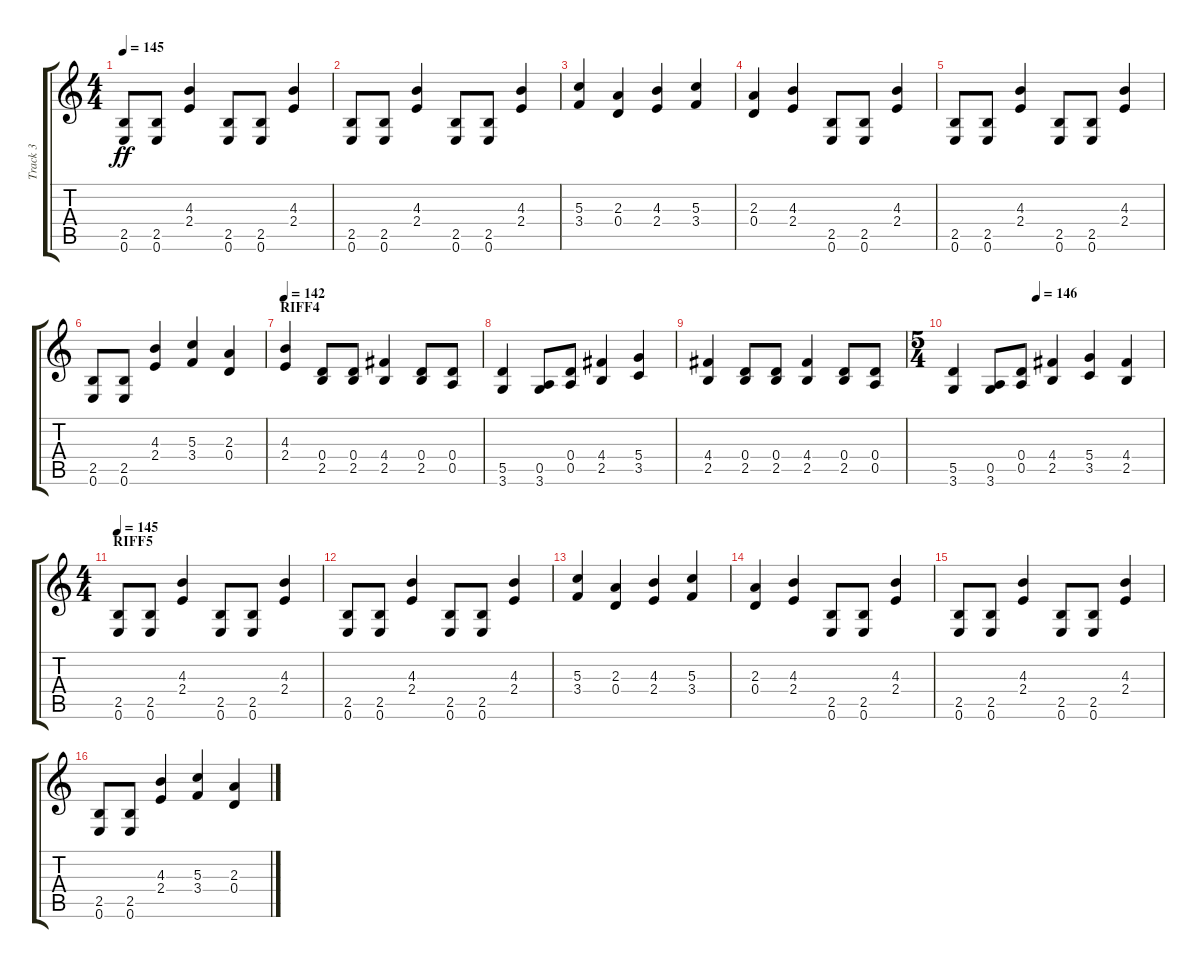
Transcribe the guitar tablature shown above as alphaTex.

\track ("Track 3" "Track 3") {instrument distortionguitar}
\staff {score tabs}
\tuning (E4 B3 G3 D3 A2 E2) {hide}
\ts (4 4)
\tempo 145
\clef g2
\ks c
(2.5 0.6).8{dy ff} (2.5 0.6).8 (4.3 2.4).4 (2.5 0.6).8 (2.5 0.6).8 (4.3 2.4).4 |
(2.5 0.6).8 (2.5 0.6).8 (4.3 2.4).4 (2.5 0.6).8 (2.5 0.6).8 (4.3 2.4).4 |
(5.3 3.4).4 (2.3 0.4).4 (4.3 2.4).4 (5.3 3.4).4 |
(2.3 0.4).4 (4.3 2.4).4 (2.5 0.6).8 (2.5 0.6).8 (4.3 2.4).4 |
(2.5 0.6).8 (2.5 0.6).8 (4.3 2.4).4 (2.5 0.6).8 (2.5 0.6).8 (4.3 2.4).4 |
(2.5 0.6).8 (2.5 0.6).8 (4.3 2.4).4 (5.3 3.4).4 (2.3 0.4).4 |
\section ("" "RIFF4")
\tempo 142
(4.3 2.4).4 (0.4 2.5).8 (0.4 2.5).8 (4.4 2.5).4 (0.4 2.5).8 (0.4 0.5).8 |
(5.5 3.6).4 (0.5 3.6).8 (0.4 0.5).8 (4.4 2.5).4 (5.4 3.5).4 |
(4.4 2.5).4 (0.4 2.5).8 (0.4 2.5).8 (4.4 2.5).4 (0.4 2.5).8 (0.4 0.5).8 |
\ts (5 4)
\tempo (146 0.4)
(5.5 3.6).4 (0.5 3.6).8 (0.4 0.5).8 (4.4 2.5).4 (5.4 3.5).4 (4.4 2.5).4 |
\ts (4 4)
\section ("" "RIFF5")
\tempo 145
(2.5 0.6).8 (2.5 0.6).8 (4.3 2.4).4 (2.5 0.6).8 (2.5 0.6).8 (4.3 2.4).4 |
(2.5 0.6).8 (2.5 0.6).8 (4.3 2.4).4 (2.5 0.6).8 (2.5 0.6).8 (4.3 2.4).4 |
(5.3 3.4).4 (2.3 0.4).4 (4.3 2.4).4 (5.3 3.4).4 |
(2.3 0.4).4 (4.3 2.4).4 (2.5 0.6).8 (2.5 0.6).8 (4.3 2.4).4 |
(2.5 0.6).8 (2.5 0.6).8 (4.3 2.4).4 (2.5 0.6).8 (2.5 0.6).8 (4.3 2.4).4 |
(2.5 0.6).8 (2.5 0.6).8 (4.3 2.4).4 (5.3 3.4).4 (2.3 0.4).4
